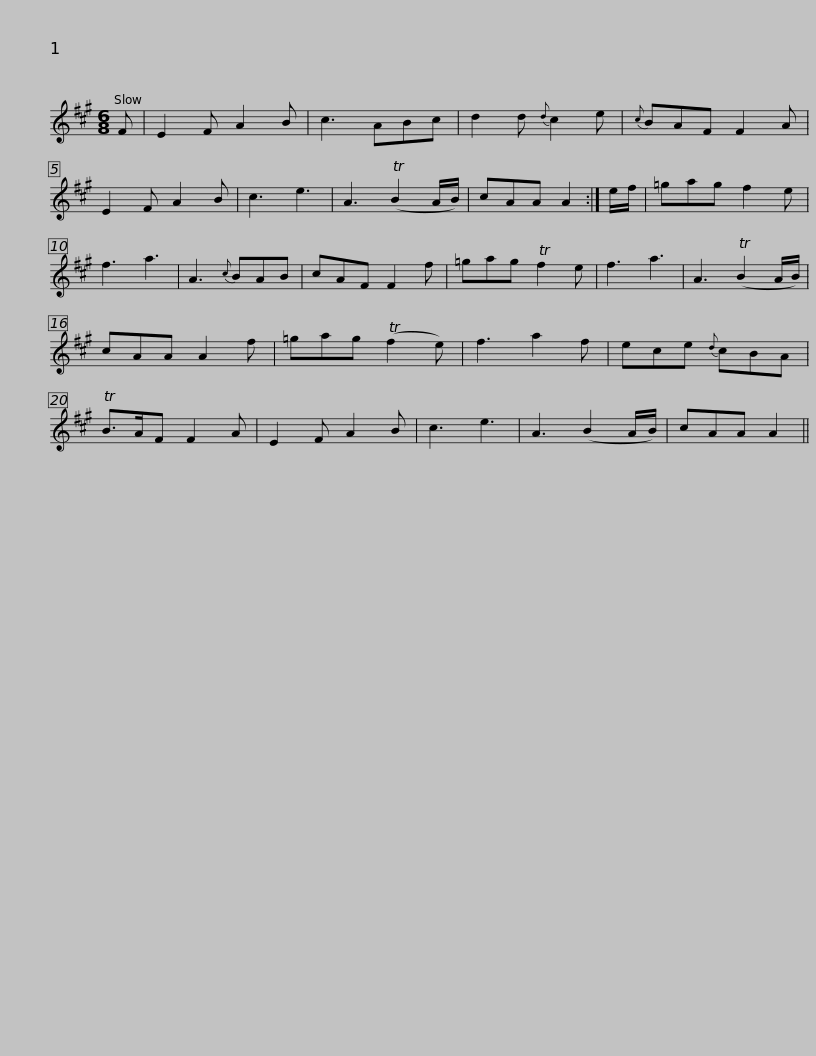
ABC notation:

X:1
L:1/8
M:6/8
I:linebreak $
K:A
V:1 treble
V:1
 F | E2 F A2 B | c3 ABc | d2 d{d} c2 e |{c} BAF F2 A | %5
 E2 F A2 B | c3 e3 | A3 (TB2 A/B/) | cAA A2 :| e/f/ |$ %10
 =gag f2 e | f3 a3 | A3{c} BAB | cAF F2 f | =gag Tf2 e | %15
 f3 a3 | A3 (TB2 A/B/) | cAA A2 f | =gag (Tf2 e) |$ f3 a2 f | %20
 ece{d} cBA | TB>AF F2 A | E2 F A2 B | c3 e3 | A3 (B2 A/B/) | %25
 cAA A2 || %26
